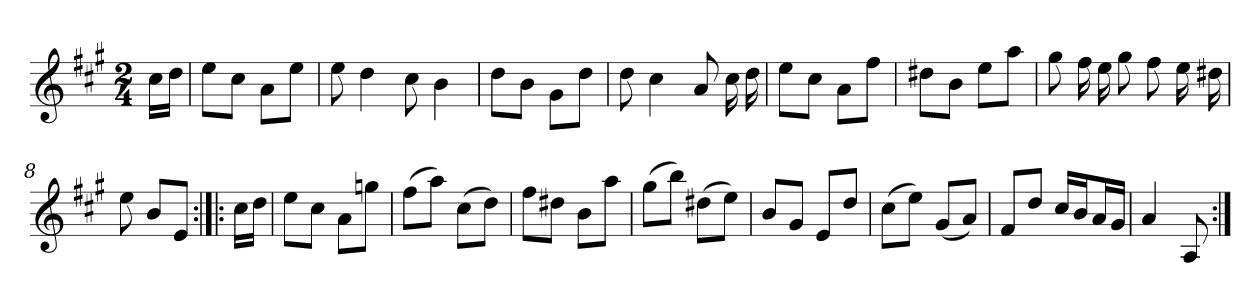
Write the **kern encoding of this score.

**kern
*part1
*staff1
*clefG2
*k[f#c#g#]
*A:
*M2/4
*MM120
=
16cc#\LL
16dd\JJ
=1
8ee\L
8cc#\J
8a\L
8ee\J
=2
8ee
4dd
8cc#
4b
=3
8dd\L
8b\J
8g#\L
8dd\J
=4
8dd
4cc#
8a
16cc#
16dd
=5
8ee\L
8cc#\J
8a\L
8ff#\J
=6
8dd#X\L
8b\J
8ee\L
8aa\J
=7
8gg#
16ff#
16ee
8gg#
8ff#
16ee
16dd#X
=8
8ee
8b/L
8e/J
=:|!|:
16cc#\LL
16dd\JJ
=9
8ee\L
8cc#\J
8a\L
8ggn\J
=10
(8ff#\L
8aa\J)
(8cc#\L
8dd\J)
=11
8ff#\L
8dd#X\J
8b\L
8aa\J
=12
(8gg#\L
8bb\J)
(8dd#X\L
8ee\J)
=13
8b/L
8g#/J
8e/L
8dd/J
=14
(8cc#\L
8ee\J)
(8g#/L
8a/J)
=15
8f#/L
8dd/J
16cc#/LL
16b/J
16a/L
16g#/JJ
=16
4a
8A
=:|!
*-
